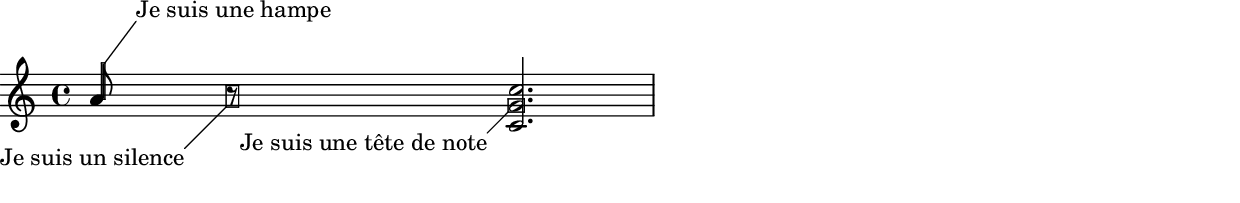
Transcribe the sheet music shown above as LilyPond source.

%% Generated by lilypond-book
%% Options: [exampleindent=10.16\mm,indent=0\mm,line-width=160\mm,paper-height=845.047\pt,paper-width=597.508\pt,papersize='(cons (* 597.508 pt) (* 845.047 pt)),quote]
\include "lilypond-book-preamble.ly"


% ****************************************************************
% Start cut-&-pastable-section
% ****************************************************************

#(ly:set-option 'eps-box-padding 3.000000)



\paper {
  #(set-paper-size '(cons (* 597.508 pt) (* 845.047 pt)))
  indent = 0\mm
  line-width = 160\mm
  % offset the left padding, also add 1mm as lilypond creates cropped
  % images with a little space on the right
  line-width = #(- line-width (* mm  3.000000) (* mm 1))
  line-width = 160\mm - 2.0 * 10.16\mm
  % offset the left padding, also add 1mm as lilypond creates cropped
  % images with a little space on the right
  line-width = #(- line-width (* mm  3.000000) (* mm 1))
}

\layout {
  
}




% ****************************************************************
% ly snippet:
% ****************************************************************
\sourcefileline 1328
\new Voice \with { \consists Balloon_engraver }
\relative c'' {
  \balloonGrobText #'Stem #'(3 . 4) \markup { "Je suis une hampe" }
  a8
  \balloonGrobText #'Rest #'(-4 . -4) \markup { "Je suis un silence" }
  r
  \balloonLengthOn
  <c, g'-\balloonText #'(-2 . -2) \markup { "Je suis une tête de note" } c>2.
}


% ****************************************************************
% end ly snippet
% ****************************************************************
